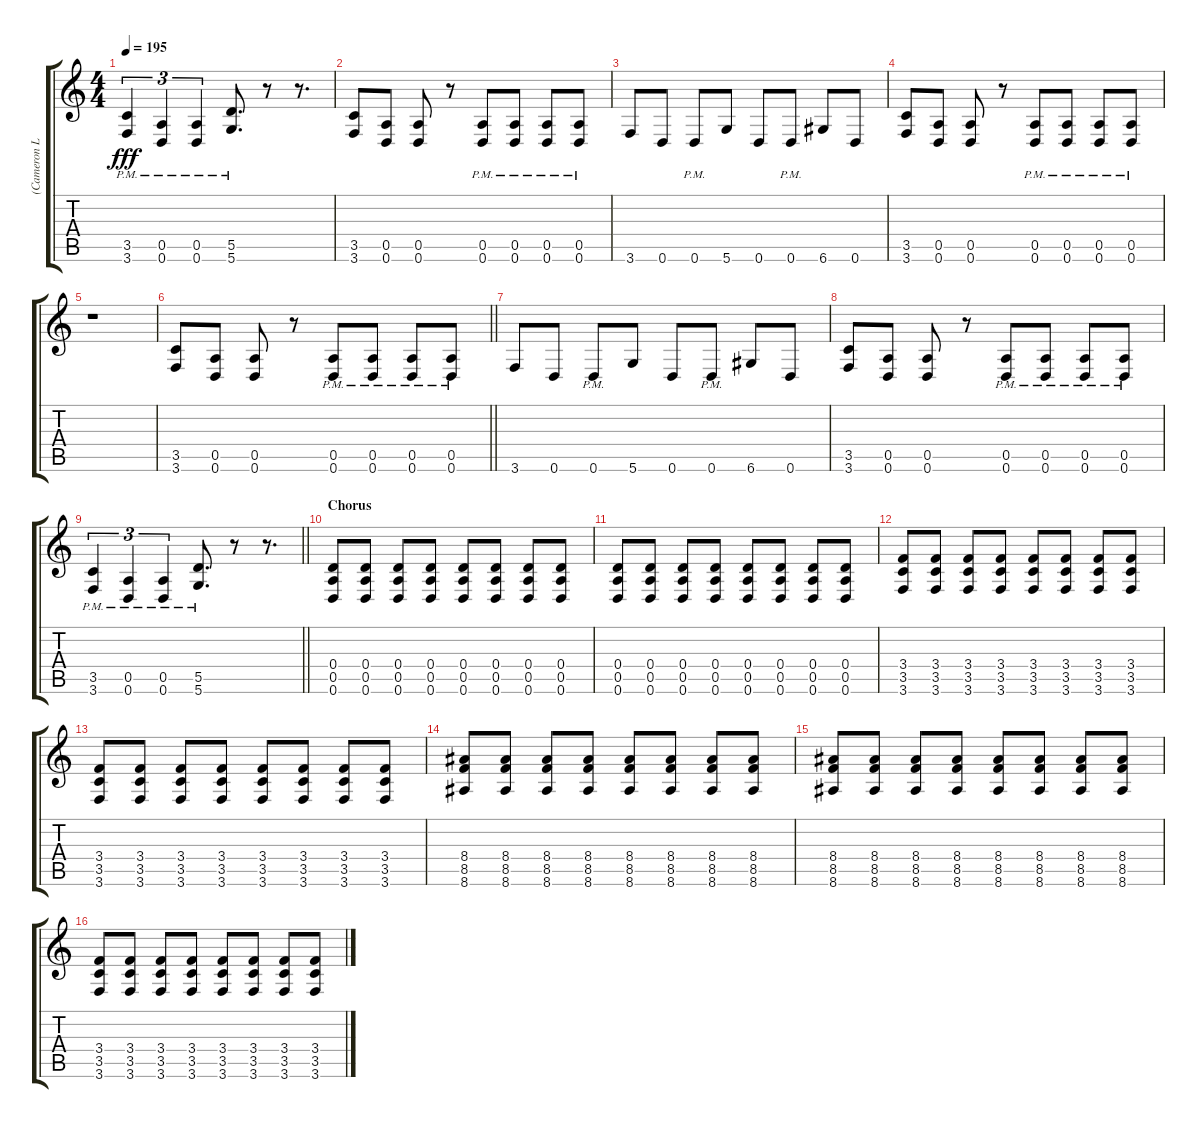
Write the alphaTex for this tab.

\track ("(Cameron Liddell) Rythm Guitar" "(Cameron L") {instrument distortionguitar}
\staff {score tabs}
\tuning (E4 B3 G3 D3 A2 D2) {hide}
\ts (4 4)
\tempo 195
\clef g2
\ks c
(3.5 3.6{pm}).4{tu (3 2) dy fff} (0.5 0.6{pm}).4{tu (3 2)} (0.5 0.6{pm}).4{tu (3 2)} (5.5 5.6{pm}).8{d} r.8 r.8{d} |
(3.5 3.6).8 (0.5 0.6).8 (0.5 0.6).8 r.8 (0.5{pm} 0.6{pm}).8 (0.5{pm} 0.6{pm}).8 (0.5{pm} 0.6{pm}).8 (0.5{pm} 0.6{pm}).8 |
3.6.8 0.6.8 0.6{pm}.8 5.6.8 0.6.8 0.6{pm}.8 6.6.8 0.6.8 |
(3.5 3.6).8 (0.5 0.6).8 (0.5 0.6).8 r.8 (0.5{pm} 0.6{pm}).8 (0.5{pm} 0.6{pm}).8 (0.5{pm} 0.6{pm}).8 (0.5{pm} 0.6{pm}).8 |
r.1 |
\barLineRight lightlight
(3.5 3.6).8 (0.5 0.6).8 (0.5 0.6).8 r.8 (0.5{pm} 0.6{pm}).8 (0.5{pm} 0.6{pm}).8 (0.5{pm} 0.6{pm}).8 (0.5{pm} 0.6{pm}).8 |
3.6.8 0.6.8 0.6{pm}.8 5.6.8 0.6.8 0.6{pm}.8 6.6.8 0.6.8 |
(3.5 3.6).8 (0.5 0.6).8 (0.5 0.6).8 r.8 (0.5{pm} 0.6{pm}).8 (0.5{pm} 0.6{pm}).8 (0.5{pm} 0.6{pm}).8 (0.5{pm} 0.6{pm}).8 |
\barLineRight lightlight
(3.5 3.6{pm}).4{tu (3 2)} (0.5 0.6{pm}).4{tu (3 2)} (0.5 0.6{pm}).4{tu (3 2)} (5.5 5.6{pm}).8{d} r.8 r.8{d} |
\section ("" "Chorus")
(0.4 0.5 0.6).8 (0.4 0.5 0.6).8 (0.4 0.5 0.6).8 (0.4 0.5 0.6).8 (0.4 0.5 0.6).8 (0.4 0.5 0.6).8 (0.4 0.5 0.6).8 (0.4 0.5 0.6).8 |
(0.4 0.5 0.6).8 (0.4 0.5 0.6).8 (0.4 0.5 0.6).8 (0.4 0.5 0.6).8 (0.4 0.5 0.6).8 (0.4 0.5 0.6).8 (0.4 0.5 0.6).8 (0.4 0.5 0.6).8 |
(3.4 3.5 3.6).8 (3.4 3.5 3.6).8 (3.4 3.5 3.6).8 (3.4 3.5 3.6).8 (3.4 3.5 3.6).8 (3.4 3.5 3.6).8 (3.4 3.5 3.6).8 (3.4 3.5 3.6).8 |
(3.4 3.5 3.6).8 (3.4 3.5 3.6).8 (3.4 3.5 3.6).8 (3.4 3.5 3.6).8 (3.4 3.5 3.6).8 (3.4 3.5 3.6).8 (3.4 3.5 3.6).8 (3.4 3.5 3.6).8 |
(8.4 8.5 8.6).8 (8.4 8.5 8.6).8 (8.4 8.5 8.6).8 (8.4 8.5 8.6).8 (8.4 8.5 8.6).8 (8.4 8.5 8.6).8 (8.4 8.5 8.6).8 (8.4 8.5 8.6).8 |
(8.4 8.5 8.6).8 (8.4 8.5 8.6).8 (8.4 8.5 8.6).8 (8.4 8.5 8.6).8 (8.4 8.5 8.6).8 (8.4 8.5 8.6).8 (8.4 8.5 8.6).8 (8.4 8.5 8.6).8 |
(3.4 3.5 3.6).8 (3.4 3.5 3.6).8 (3.4 3.5 3.6).8 (3.4 3.5 3.6).8 (3.4 3.5 3.6).8 (3.4 3.5 3.6).8 (3.4 3.5 3.6).8 (3.4 3.5 3.6).8
